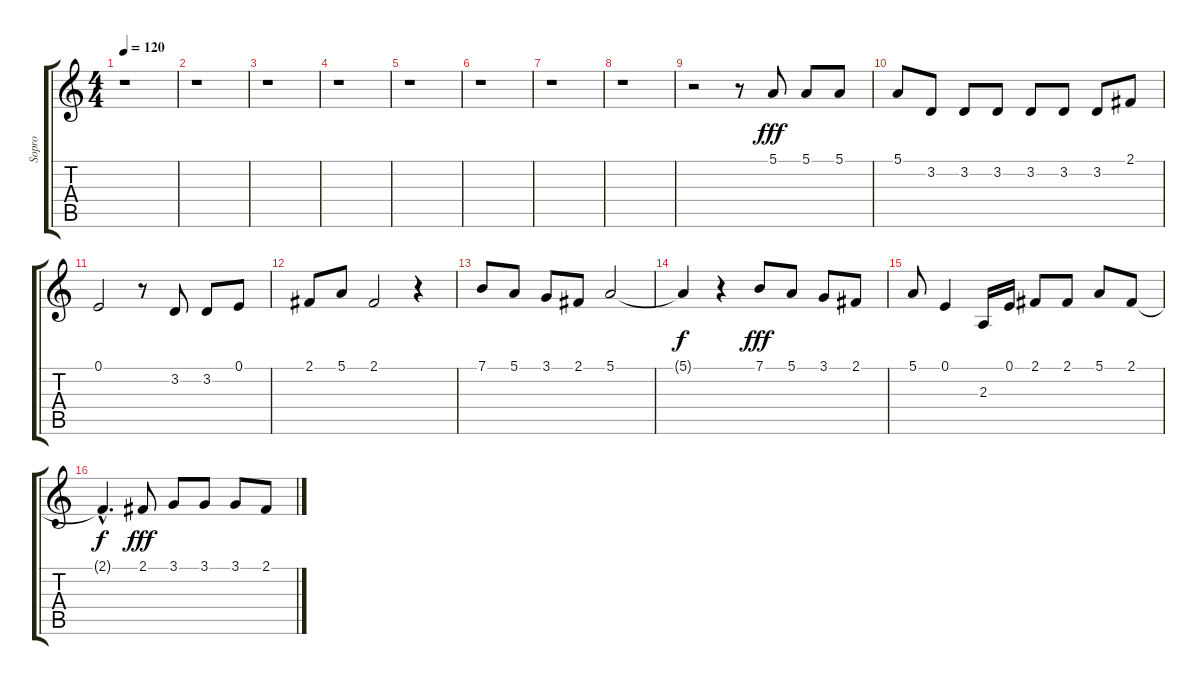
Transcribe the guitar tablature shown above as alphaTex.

\track ("Sopro" "Sopro") {instrument altosax}
\staff {score tabs}
\tuning (E4 B3 G3 D3 A2 E2) {hide}
\ts (4 4)
\tempo 120
\clef g2
\ks c
r.1{dy fff instrument altosax} |
r.1 |
r.1 |
r.1 |
r.1 |
r.1 |
r.1 |
r.1 |
r.2 r.8 5.1.8 5.1.8 5.1.8 |
5.1.8 3.2.8 3.2.8 3.2.8 3.2.8 3.2.8 3.2.8 2.1.8 |
0.1.2 r.8 3.2.8 3.2.8 0.1.8 |
2.1.8 5.1.8 2.1.2 r.4 |
7.1.8 5.1.8 3.1.8 2.1.8 5.1.2 |
5.1{t}.4{dy f} r.4 7.1.8{dy fff} 5.1.8 3.1.8 2.1.8 |
5.1.8 0.1.4 2.3.16 0.1.16 2.1.8 2.1.8 5.1.8 2.1.8 |
2.1{hac t}.4{d dy f} 2.1.8{dy fff} 3.1.8 3.1.8 3.1.8 2.1.8
